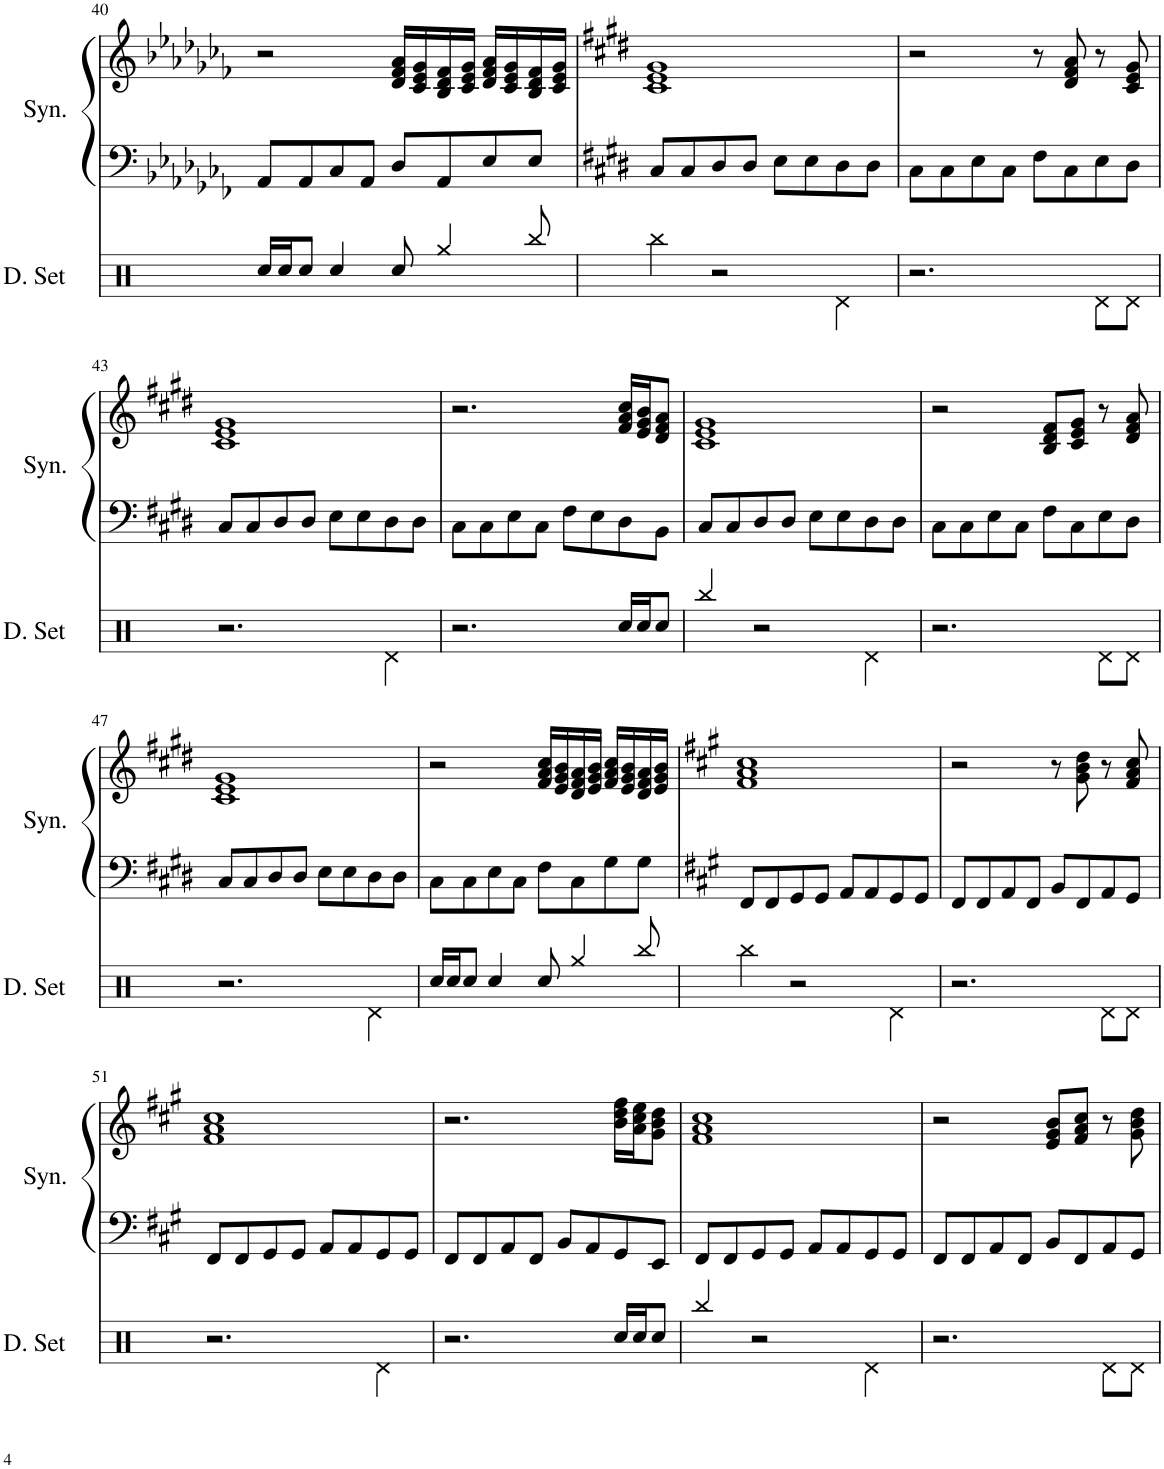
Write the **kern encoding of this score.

**kern	**kern	**kern
*part2	*part1	*part1
*staff3	*staff2	*staff1
*I"Drumset	*I"Synth	*
*I'D. Set	*I'Syn.	*
!!LO:PB:g=z
*clefX	*clefF4	*clefG2
*k[]	*k[b-e-a-d-g-c-f-]	*k[b-e-a-d-g-c-f-]
*M4/4	*M4/4	*M4/4
=40	=40	=40
16Rcc/LL	8AA-/L	2r
16Rcc/J	.	.
8Rcc/J	8AA-/	.
4Rcc/	8C-/	.
.	8AA-/J	.
8Rcc/	8D-/L	16d-/ 16f-/ 16a-/LL
.	.	16c-/ 16e-/ 16g-/
4Rgg/	8AA-/	16B-/ 16d-/ 16f-/
.	.	16c-/ 16e-/ 16g-/JJ
.	8E-/	16d-/ 16f-/ 16a-/LL
.	.	16c-/ 16e-/ 16g-/
8Rbb/	8E-/J	16B-/ 16d-/ 16f-/
.	.	16c-/ 16e-/ 16g-/JJ
=41	=41	=41
*	*k[f#c#g#d#]	*k[f#c#g#d#]
4Rbb\	8C#/L	1c# 1e 1g#
.	8C#/	.
2r	8D#/	.
.	8D#/J	.
.	8E\L	.
.	8E\	.
4Rd\	8D#\	.
.	8D#\J	.
=42	=42	=42
2.r	8C#\L	2r
.	8C#\	.
.	8E\	.
.	8C#\J	.
.	8F#\L	8r
.	8C#\	8d#/ 8f#/ 8a/
8Rd\L	8E\	8r
8Rd\J	8D#\J	8c#/ 8e/ 8g#/
!!LO:LB:g=z
=43	=43	=43
2.r	8C#/L	1c# 1e 1g#
.	8C#/	.
.	8D#/	.
.	8D#/J	.
.	8E\L	.
.	8E\	.
4Rd\	8D#\	.
.	8D#\J	.
=44	=44	=44
2.r	8C#\L	2.r
.	8C#\	.
.	8E\	.
.	8C#\J	.
.	8F#\L	.
.	8E\	.
16Rcc/LL	8D#\	16f#/ 16a/ 16cc#/LL
16Rcc/J	.	16e/ 16g#/ 16b/J
8Rcc/J	8BB\J	8d#/ 8f#/ 8a/J
=45	=45	=45
4Rbb/	8C#/L	1c# 1e 1g#
.	8C#/	.
2r	8D#/	.
.	8D#/J	.
.	8E\L	.
.	8E\	.
4Rd\	8D#\	.
.	8D#\J	.
=46	=46	=46
2.r	8C#\L	2r
.	8C#\	.
.	8E\	.
.	8C#\J	.
.	8F#\L	8B/ 8d#/ 8f#/L
.	8C#\	8c#/ 8e/ 8g#/J
8Rd\L	8E\	8r
8Rd\J	8D#\J	8d#/ 8f#/ 8a/
!!LO:LB:g=z
=47	=47	=47
2.r	8C#/L	1c# 1e 1g#
.	8C#/	.
.	8D#/	.
.	8D#/J	.
.	8E\L	.
.	8E\	.
4Rd\	8D#\	.
.	8D#\J	.
=48	=48	=48
16Rcc/LL	8C#\L	2r
16Rcc/J	.	.
8Rcc/J	8C#\	.
4Rcc/	8E\	.
.	8C#\J	.
8Rcc/	8F#\L	16f#/ 16a/ 16cc#/LL
.	.	16e/ 16g#/ 16b/
4Rgg/	8C#\	16d#/ 16f#/ 16a/
.	.	16e/ 16g#/ 16b/JJ
.	8G#\	16f#/ 16a/ 16cc#/LL
.	.	16e/ 16g#/ 16b/
8Rbb/	8G#\J	16d#/ 16f#/ 16a/
.	.	16e/ 16g#/ 16b/JJ
=49	=49	=49
*	*k[f#c#g#]	*k[f#c#g#]
4Rbb\	8FF#/L	1f# 1a 1cc#
.	8FF#/	.
2r	8GG#/	.
.	8GG#/J	.
.	8AA/L	.
.	8AA/	.
4Rd\	8GG#/	.
.	8GG#/J	.
=50	=50	=50
2.r	8FF#/L	2r
.	8FF#/	.
.	8AA/	.
.	8FF#/J	.
.	8BB/L	8r
.	8FF#/	8g#\ 8b\ 8dd\
8Rd\L	8AA/	8r
8Rd\J	8GG#/J	8f#/ 8a/ 8cc#/
!!LO:LB:g=z
=51	=51	=51
2.r	8FF#/L	1f# 1a 1cc#
.	8FF#/	.
.	8GG#/	.
.	8GG#/J	.
.	8AA/L	.
.	8AA/	.
4Rd\	8GG#/	.
.	8GG#/J	.
=52	=52	=52
2.r	8FF#/L	2.r
.	8FF#/	.
.	8AA/	.
.	8FF#/J	.
.	8BB/L	.
.	8AA/	.
16Rcc/LL	8GG#/	16b\ 16dd\ 16ff#\LL
16Rcc/J	.	16a\ 16cc#\ 16ee\J
8Rcc/J	8EE/J	8g#\ 8b\ 8dd\J
=53	=53	=53
4Rbb/	8FF#/L	1f# 1a 1cc#
.	8FF#/	.
2r	8GG#/	.
.	8GG#/J	.
.	8AA/L	.
.	8AA/	.
4Rd\	8GG#/	.
.	8GG#/J	.
=54	=54	=54
2.r	8FF#/L	2r
.	8FF#/	.
.	8AA/	.
.	8FF#/J	.
.	8BB/L	8e/ 8g#/ 8b/L
.	8FF#/	8f#/ 8a/ 8cc#/J
8Rd\L	8AA/	8r
8Rd\J	8GG#/J	8g#\ 8b\ 8dd\
=	=	=
*-	*-	*-
